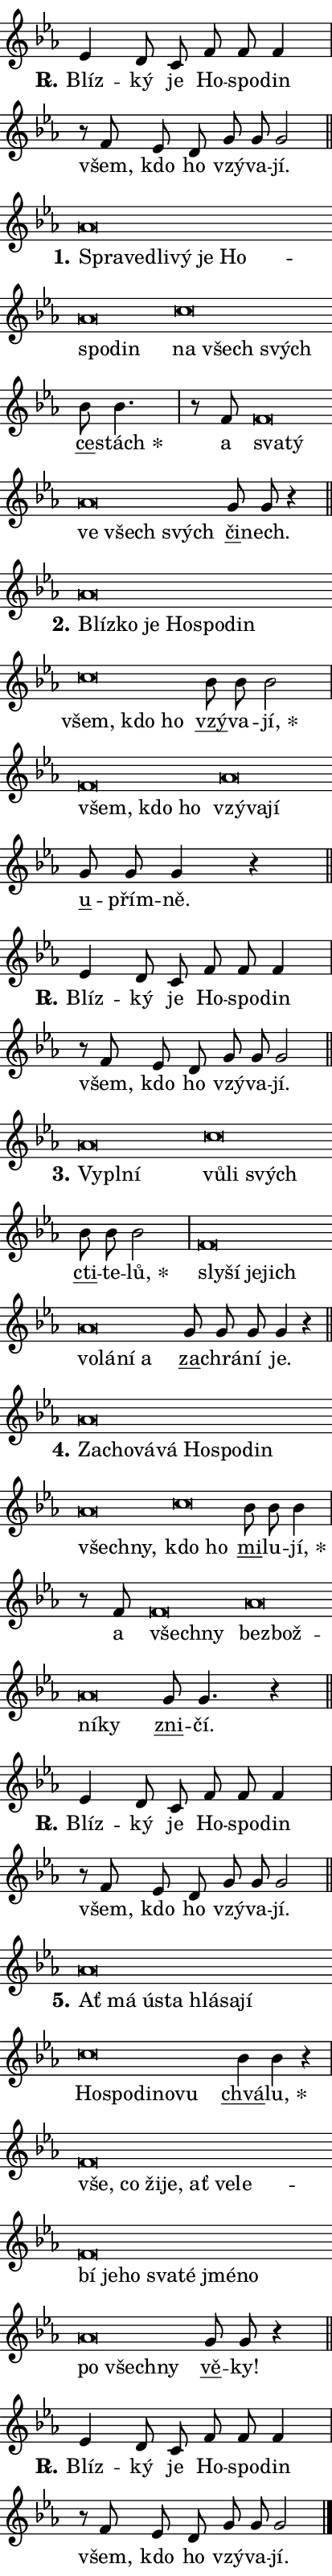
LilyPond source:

\version "2.22.1"
\header { tagline = "" }
\paper {
  indent = 0\cm
  top-margin = 0\cm
  right-margin = 0\cm
  bottom-margin = 0\cm
  left-margin = 0\cm
  paper-width = 7\cm
  page-breaking = #ly:one-page-breaking
  system-system-spacing.basic-distance = #11
  score-system-spacing.basic-distance = #11
  ragged-last = ##f
}


%% Author: Thomas Morley
%% https://lists.gnu.org/archive/html/lilypond-user/2020-05/msg00002.html
#(define (line-position grob)
"Returns position of @var[grob} in current system:
   @code{'start}, if at first time-step
   @code{'end}, if at last time-step
   @code{'middle} otherwise
"
  (let* ((col (ly:item-get-column grob))
         (ln (ly:grob-object col 'left-neighbor))
         (rn (ly:grob-object col 'right-neighbor))
         (col-to-check-left (if (ly:grob? ln) ln col))
         (col-to-check-right (if (ly:grob? rn) rn col))
         (break-dir-left
           (and
             (ly:grob-property col-to-check-left 'non-musical #f)
             (ly:item-break-dir col-to-check-left)))
         (break-dir-right
           (and
             (ly:grob-property col-to-check-right 'non-musical #f)
             (ly:item-break-dir col-to-check-right))))
        (cond ((eqv? 1 break-dir-left) 'start)
              ((eqv? -1 break-dir-right) 'end)
              (else 'middle))))

#(define (tranparent-at-line-position vctor)
  (lambda (grob)
  "Relying on @code{line-position} select the relevant enry from @var{vctor}.
Used to determine transparency,"
    (case (line-position grob)
      ((end) (not (vector-ref vctor 0)))
      ((middle) (not (vector-ref vctor 1)))
      ((start) (not (vector-ref vctor 2))))))

noteHeadBreakVisibility =
#(define-music-function (break-visibility)(vector?)
"Makes @code{NoteHead}s transparent relying on @var{break-visibility}"
#{
  \override NoteHead.transparent =
    #(tranparent-at-line-position break-visibility)
#})

#(define delete-ledgers-for-transparent-note-heads
  (lambda (grob)
    "Reads whether a @code{NoteHead} is transparent.
If so this @code{NoteHead} is removed from @code{'note-heads} from
@var{grob}, which is supposed to be @code{LedgerLineSpanner}.
As a result ledgers are not printed for this @code{NoteHead}"
    (let* ((nhds-array (ly:grob-object grob 'note-heads))
           (nhds-list
             (if (ly:grob-array? nhds-array)
                 (ly:grob-array->list nhds-array)
                 '()))
           ;; Relies on the transparent-property being done before
           ;; Staff.LedgerLineSpanner.after-line-breaking is executed.
           ;; This is fragile ...
           (to-keep
             (remove
               (lambda (nhd)
                 (ly:grob-property nhd 'transparent #f))
               nhds-list)))
      ;; TODO find a better method to iterate over grob-arrays, similiar
      ;; to filter/remove etc for lists
      ;; For now rebuilt from scratch
      (set! (ly:grob-object grob 'note-heads)  '())
      (for-each
        (lambda (nhd)
          (ly:pointer-group-interface::add-grob grob 'note-heads nhd))
        to-keep))))

hideNotes = {
  \noteHeadBreakVisibility #begin-of-line-visible
}
unHideNotes = {
  \noteHeadBreakVisibility #all-visible
}

% work-around for resetting accidentals
% https://lilypond.org/doc/v2.23/Documentation/notation/displaying-rhythms#unmetered-music
cadenzaMeasure = {
  \cadenzaOff
  \partial 1024 s1024
  \cadenzaOn
}

#(define-markup-command (accent layout props text) (markup?)
  "Underline accented syllable"
  (interpret-markup layout props
    #{\markup \override #'(offset . 4.3) \underline { #text }#}))

responsum = \markup \concat {
  "R" \hspace #-1.05 \path #0.1 #'((moveto 0 0.07) (lineto 0.9 0.8)) \hspace #0.05 "."
}

\layout {
    \context {
        \Staff
        \remove "Time_signature_engraver"
        \override LedgerLineSpanner.after-line-breaking = #delete-ledgers-for-transparent-note-heads
    }
    \context {
        \Voice {
            \override NoteHead.output-attributes = #'((class . "notehead"))
            \override Hairpin.height = #0.55
        }
    }
    \context {
        \Lyrics {
            \override StanzaNumber.output-attributes = #'((class . "stanzanumber"))
            \override LyricSpace.minimum-distance = #0.9
            \override LyricText.font-name = #"TeX Gyre Schola"
            \override LyricText.font-size = 1
            \override StanzaNumber.font-name = #"TeX Gyre Schola Bold"
            \override StanzaNumber.font-size = 1
        }
    }
}

% magnetic-lyrics.ily
%
%   written by
%     Jean Abou Samra <jean@abou-samra.fr>
%     Werner Lemberg <wl@gnu.org>
%
%   adapted by
%     Jiri Hon <jiri.hon@gmail.com>
%
% Version 2022-Apr-15

% https://www.mail-archive.com/lilypond-user@gnu.org/msg149350.html

#(define (Left_hyphen_pointer_engraver context)
   "Collect syllable-hyphen-syllable occurrences in lyrics and store
them in properties.  This engraver only looks to the left.  For
example, if the lyrics input is @code{foo -- bar}, it does the
following.

@itemize @bullet
@item
Set the @code{text} property of the @code{LyricHyphen} grob between
@q{foo} and @q{bar} to @code{foo}.

@item
Set the @code{left-hyphen} property of the @code{LyricText} grob with
text @q{foo} to the @code{LyricHyphen} grob between @q{foo} and
@q{bar}.
@end itemize

Use this auxiliary engraver in combination with the
@code{lyric-@/text::@/apply-@/magnetic-@/offset!} hook."
   (let ((hyphen #f)
         (text #f))
     (make-engraver
      (acknowledgers
       ((lyric-syllable-interface engraver grob source-engraver)
        (set! text grob)))
      (end-acknowledgers
       ((lyric-hyphen-interface engraver grob source-engraver)
        ;(when (not (grob::has-interface grob 'lyric-space-interface))
          (set! hyphen grob)));)
      ((stop-translation-timestep engraver)
       (when (and text hyphen)
         (ly:grob-set-object! text 'left-hyphen hyphen))
       (set! text #f)
       (set! hyphen #f)))))

#(define (lyric-text::apply-magnetic-offset! grob)
   "If the space between two syllables is less than the value in
property @code{LyricText@/.details@/.squash-threshold}, move the right
syllable to the left so that it gets concatenated with the left
syllable.

Use this function as a hook for
@code{LyricText@/.after-@/line-@/breaking} if the
@code{Left_@/hyphen_@/pointer_@/engraver} is active."
   (let ((hyphen (ly:grob-object grob 'left-hyphen #f)))
     (when hyphen
       (let ((left-text (ly:spanner-bound hyphen LEFT)))
         (when (grob::has-interface left-text 'lyric-syllable-interface)
           (let* ((common (ly:grob-common-refpoint grob left-text X))
                  (this-x-ext (ly:grob-extent grob common X))
                  (left-x-ext
                   (begin
                     ;; Trigger magnetism for left-text.
                     (ly:grob-property left-text 'after-line-breaking)
                     (ly:grob-extent left-text common X)))
                  ;; `delta` is the gap width between two syllables.
                  (delta (- (interval-start this-x-ext)
                            (interval-end left-x-ext)))
                  (details (ly:grob-property grob 'details))
                  (threshold (assoc-get 'squash-threshold details 0.2)))
             (when (< delta threshold)
               (let* (;; We have to manipulate the input text so that
                      ;; ligatures crossing syllable boundaries are not
                      ;; disabled.  For languages based on the Latin
                      ;; script this is essentially a beautification.
                      ;; However, for non-Western scripts it can be a
                      ;; necessity.
                      (lt (ly:grob-property left-text 'text))
                      (rt (ly:grob-property grob 'text))
                      (is-space (grob::has-interface hyphen 'lyric-space-interface))
                      (space (if is-space " " ""))
                      (space-markup (grob-interpret-markup grob " "))
                      (space-size (interval-length (ly:stencil-extent space-markup X)))
                      (extra-delta (if is-space space-size 0))
                      ;; Append new syllable.
                      (ltrt-space (if (and (string? lt) (string? rt))
                                (string-append lt space rt)
                                (make-concat-markup (list lt space rt))))
                      ;; Right-align `ltrt` to the right side.
                      (ltrt-space-markup (grob-interpret-markup
                               grob
                               (make-translate-markup
                                (cons (interval-length this-x-ext) 0)
                                (make-right-align-markup ltrt-space)))))
                 (begin
                   ;; Don't print `left-text`.
                   (ly:grob-set-property! left-text 'stencil #f)
                   ;; Set text and stencil (which holds all collected
                   ;; syllables so far) and shift it to the left.
                   (ly:grob-set-property! grob 'text ltrt-space)
                   (ly:grob-set-property! grob 'stencil ltrt-space-markup)
                   (ly:grob-translate-axis! grob (- (- delta extra-delta)) X))))))))))


#(define (lyric-hyphen::displace-bounds-first grob)
   ;; Make very sure this callback isn't triggered too early.
   (let ((left (ly:spanner-bound grob LEFT))
         (right (ly:spanner-bound grob RIGHT)))
     (ly:grob-property left 'after-line-breaking)
     (ly:grob-property right 'after-line-breaking)
     (ly:lyric-hyphen::print grob)))

squashThreshold = #0.4

\layout {
  \context {
    \Lyrics
    \consists #Left_hyphen_pointer_engraver
    \override LyricText.after-line-breaking =
      #lyric-text::apply-magnetic-offset!
    \override LyricHyphen.stencil = #lyric-hyphen::displace-bounds-first
    \override LyricText.details.squash-threshold = \squashThreshold
    \override LyricHyphen.minimum-distance = 0
    \override LyricHyphen.minimum-length = \squashThreshold
  }
}

squash = \override LyricText.details.squash-threshold = 9999
unSquash = \override LyricText.details.squash-threshold = \squashThreshold

left = \override LyricText.self-alignment-X = #LEFT
unLeft = \revert LyricText.self-alignment-X

starOffset = #(lambda (grob) 
                (let ((x_offset (ly:self-alignment-interface::aligned-on-x-parent grob)))
                  (if (= x_offset 0) 0 (+ x_offset 1.2))))

star = #(define-music-function (syllable)(string?)
"Append star separator at the end of a syllable"
#{
  \once \override LyricText.X-offset = #starOffset
  \lyricmode { \markup {
    #syllable
    \override #'((font-name . "TeX Gyre Schola Bold")) \hspace #0.2 \lower #0.65 \larger "*"
  } }
#})

starAccent = #(define-music-function (syllable)(string?)
"Append star separator at the end of a syllable and make accent"
#{
  \once \override LyricText.X-offset = #starOffset
  \lyricmode { \markup {
    \accent #syllable
    \override #'((font-name . "TeX Gyre Schola Bold")) \hspace #0.2 \lower #0.65 \larger "*"
  } }
#})

breath = #(define-music-function (syllable)(string?)
"Append breathing indicator at the end of a syllable"
#{
  \lyricmode { \markup { #syllable "+" } }
#})

optionalBreath = #(define-music-function (syllable)(string?)
"Append optional breathing indicator at the end of a syllable"
#{
  \lyricmode { \markup { #syllable "(+)" } }
#})


\score {
    <<
        \new Voice = "melody" { \cadenzaOn \key es \major \relative { es'4 d8 c f f f4 \cadenzaMeasure \bar "|" r8 f es d \bar "" g g g2 \cadenzaMeasure \bar "||" \break }
\relative { as'\breve*1/16 \hideNotes \breve*1/16 \bar "" \breve*1/16 \bar "" \breve*1/16 \bar "" \breve*1/16 \bar "" \breve*1/16 \bar "" \breve*1/16 \breve*1/16 \bar "" \unHideNotes c\breve*1/16 \hideNotes \breve*1/16 \breve*1/16 \bar "" \unHideNotes \bar "" bes8 bes4. \cadenzaMeasure \bar "|" r8 f8 f\breve*1/16 \hideNotes \breve*1/16 \bar "" \unHideNotes as\breve*1/16 \hideNotes \breve*1/16 \breve*1/16 \bar "" \unHideNotes \bar "" g8 g r4 \cadenzaMeasure \bar "||" \break }
\relative { as'\breve*1/16 \hideNotes \breve*1/16 \bar "" \breve*1/16 \bar "" \breve*1/16 \bar "" \breve*1/16 \breve*1/16 \bar "" \unHideNotes c\breve*1/16 \hideNotes \breve*1/16 \breve*1/16 \bar "" \unHideNotes \bar "" bes8 bes bes2 \cadenzaMeasure \bar "|" f\breve*1/16 \hideNotes \breve*1/16 \breve*1/16 \bar "" \unHideNotes as\breve*1/16 \hideNotes \breve*1/16 \breve*1/16 \bar "" \unHideNotes \bar "" g8 g g4 r \cadenzaMeasure \bar "||" \break }
\relative { es'4 d8 c f f f4 \cadenzaMeasure \bar "|" r8 f es d \bar "" g g g2 \cadenzaMeasure \bar "||" \break }
\relative { as'\breve*1/16 \hideNotes \breve*1/16 \breve*1/16 \bar "" \unHideNotes c\breve*1/16 \hideNotes \breve*1/16 \breve*1/16 \bar "" \unHideNotes \bar "" bes8 bes bes2 \cadenzaMeasure \bar "|" f\breve*1/16 \hideNotes \breve*1/16 \bar "" \breve*1/16 \breve*1/16 \bar "" \unHideNotes as\breve*1/16 \hideNotes \breve*1/16 \bar "" \breve*1/16 \breve*1/16 \bar "" \unHideNotes \bar "" g8 g g g4 r \cadenzaMeasure \bar "||" \break }
\relative { as'\breve*1/16 \hideNotes \breve*1/16 \bar "" \breve*1/16 \bar "" \breve*1/16 \bar "" \breve*1/16 \bar "" \breve*1/16 \bar "" \breve*1/16 \bar "" \breve*1/16 \breve*1/16 \bar "" \unHideNotes c\breve*1/16 \hideNotes \breve*1/16 \bar "" \unHideNotes \bar "" bes8 bes bes4 \cadenzaMeasure \bar "|" r8 f8 f\breve*1/16 \hideNotes \breve*1/16 \bar "" \unHideNotes as\breve*1/16 \hideNotes \breve*1/16 \bar "" \breve*1/16 \breve*1/16 \bar "" \unHideNotes \bar "" g8 g4. r4 \cadenzaMeasure \bar "||" \break }
\relative { es'4 d8 c f f f4 \cadenzaMeasure \bar "|" r8 f es d \bar "" g g g2 \cadenzaMeasure \bar "||" \break }
\relative { as'\breve*1/16 \hideNotes \breve*1/16 \bar "" \breve*1/16 \bar "" \breve*1/16 \bar "" \breve*1/16 \bar "" \breve*1/16 \breve*1/16 \bar "" \unHideNotes c\breve*1/16 \hideNotes \breve*1/16 \bar "" \breve*1/16 \bar "" \breve*1/16 \breve*1/16 \bar "" \unHideNotes \bar "" bes4 bes r \cadenzaMeasure \bar "|" f\breve*1/16 \hideNotes \breve*1/16 \bar "" \breve*1/16 \bar "" \breve*1/16 \bar "" \breve*1/16 \bar "" \breve*1/16 \bar "" \breve*1/16 \bar "" \breve*1/16 \bar "" \breve*1/16 \bar "" \breve*1/16 \bar "" \breve*1/16 \bar "" \breve*1/16 \bar "" \breve*1/16 \breve*1/16 \bar "" \unHideNotes as\breve*1/16 \hideNotes \breve*1/16 \breve*1/16 \bar "" \unHideNotes \bar "" g8 g r4 \cadenzaMeasure \bar "||" \break }
\relative { es'4 d8 c f f f4 \cadenzaMeasure \bar "|" r8 f es d \bar "" g g g2 \cadenzaMeasure \bar "||" \break } \bar "|." }
        \new Lyrics \lyricsto "melody" { \lyricmode { \set stanza = \responsum
Blíz -- ký je Ho -- spo -- din všem, kdo ho vzý -- va -- jí.
\set stanza = "1."
\left Spra -- \squash ve -- dli -- vý je Ho -- spo -- din \left \unLeft \unSquash na \squash všech svých \unLeft \unSquash \markup \accent ce -- \star stách a \left sva -- \squash tý \left \unLeft \unSquash ve \squash všech svých \unLeft \unSquash \markup \accent či -- nech.
\set stanza = "2."
\left Blíz -- \squash ko je Ho -- spo -- din \left \unLeft \unSquash všem, \squash kdo ho \unLeft \unSquash \markup \accent vzý -- va -- \star jí, \left všem, \squash kdo ho \left \unLeft \unSquash vzý -- \squash va -- jí \unLeft \unSquash \markup \accent u -- přím -- ně.
\set stanza = \responsum
Blíz -- ký je Ho -- spo -- din všem, kdo ho vzý -- va -- jí.
\set stanza = "3."
\left Vy -- \squash pl -- ní \left \unLeft \unSquash vů -- \squash li svých \unLeft \unSquash \markup \accent cti -- te -- \star lů, \left sly -- \squash ší je -- jich \left \unLeft \unSquash vo -- \squash lá -- ní a \unLeft \unSquash \markup \accent za -- chrá -- ní je.
\set stanza = "4."
\left Za -- \squash cho -- vá -- vá Ho -- spo -- din všech -- ny, \left \unLeft \unSquash kdo \squash ho \unLeft \unSquash \markup \accent mi -- lu -- \star jí, a \left všech -- \squash ny \left \unLeft \unSquash bez -- \squash bož -- ní -- ky \unLeft \unSquash \markup \accent zni -- čí.
\set stanza = \responsum
Blíz -- ký je Ho -- spo -- din všem, kdo ho vzý -- va -- jí.
\set stanza = "5."
\left Ať \squash má ús -- ta hlá -- sa -- jí \left \unLeft \unSquash Ho -- \squash spo -- di -- no -- vu \unLeft \unSquash \markup \accent chvá -- \star lu, \left vše, \squash co ži -- je, ať ve -- le -- bí je -- ho sva -- té jmé -- no \left \unLeft \unSquash po \squash všech -- ny \unLeft \unSquash \markup \accent vě -- ky!
\set stanza = \responsum
Blíz -- ký je Ho -- spo -- din všem, kdo ho vzý -- va -- jí. } }
    >>
    \layout {}
}
